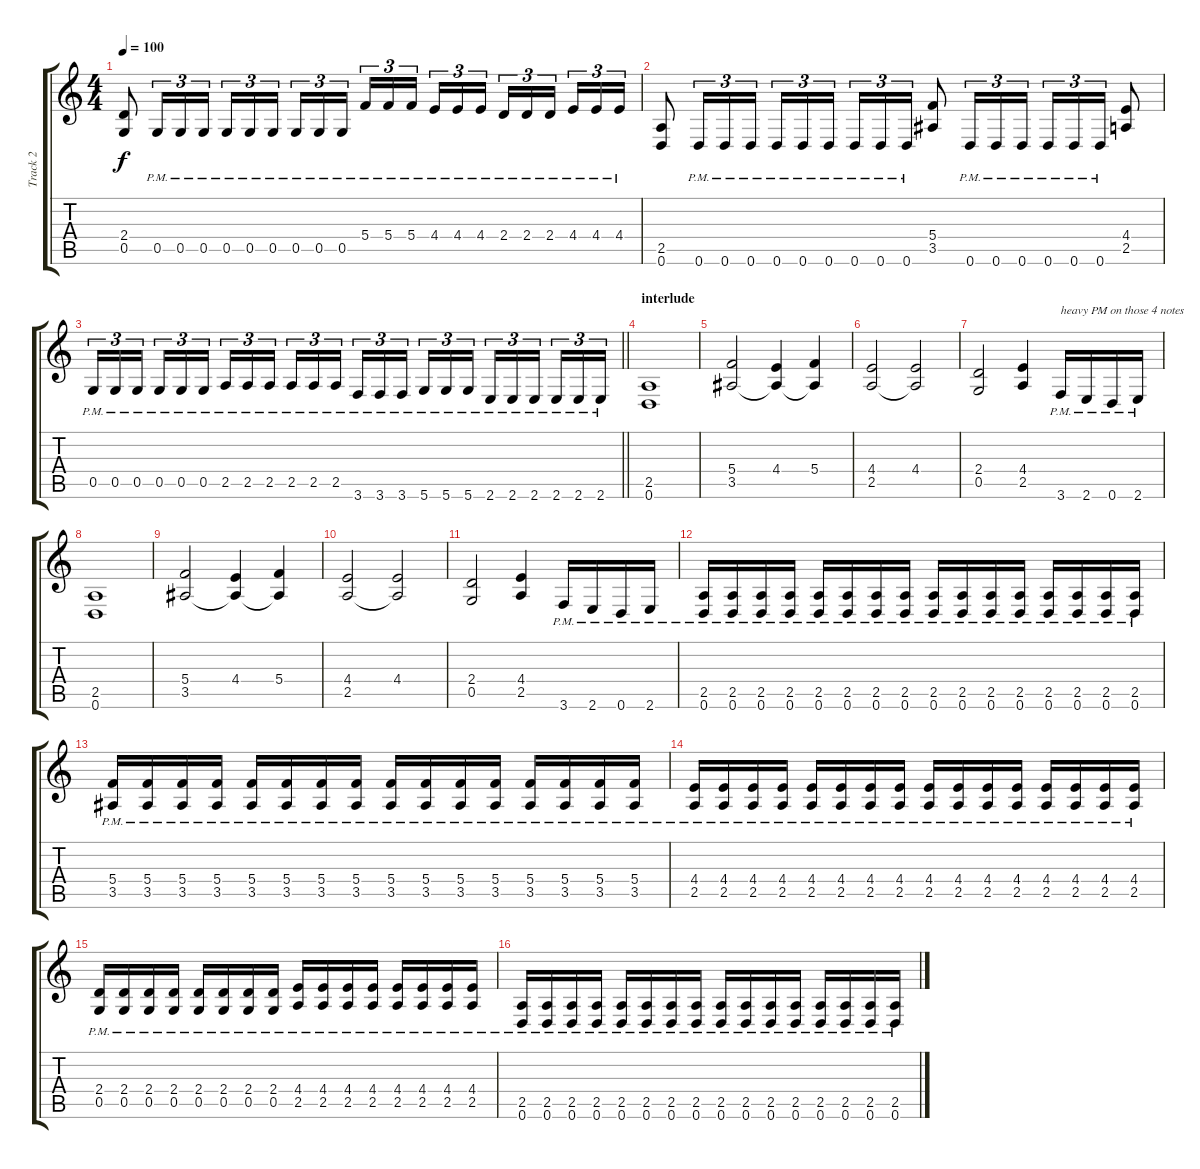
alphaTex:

\track ("Track 2" "Track 2") {instrument distortionguitar}
\staff {score tabs}
\tuning (D4 A3 F3 C3 G2 D2) {hide}
\ts (4 4)
\tempo 100
\clef g2
\ks c
(2.4 0.5).8{dy f} 0.5{pm}.16{tu (3 2)} 0.5{pm}.16{tu (3 2)} 0.5{pm}.16{tu (3 2)} 0.5{pm}.16{tu (3 2)} 0.5{pm}.16{tu (3 2)} 0.5{pm}.16{tu (3 2) beam splitsecondary} 0.5{pm}.16{tu (3 2)} 0.5{pm}.16{tu (3 2)} 0.5{pm}.16{tu (3 2)} 5.4{pm}.16{tu (3 2)} 5.4{pm}.16{tu (3 2)} 5.4{pm}.16{tu (3 2) beam splitsecondary} 4.4{pm}.16{tu (3 2)} 4.4{pm}.16{tu (3 2)} 4.4{pm}.16{tu (3 2)} 2.4{pm}.16{tu (3 2)} 2.4{pm}.16{tu (3 2)} 2.4{pm}.16{tu (3 2) beam splitsecondary} 4.4{pm}.16{tu (3 2)} 4.4{pm}.16{tu (3 2)} 4.4{pm}.16{tu (3 2)} |
(2.5 0.6).8 0.6{pm}.16{tu (3 2)} 0.6{pm}.16{tu (3 2)} 0.6{pm}.16{tu (3 2)} 0.6{pm}.16{tu (3 2)} 0.6{pm}.16{tu (3 2)} 0.6{pm}.16{tu (3 2) beam splitsecondary} 0.6{pm}.16{tu (3 2)} 0.6{pm}.16{tu (3 2)} 0.6{pm}.16{tu (3 2)} (5.4 3.5).8 0.6{pm}.16{tu (3 2)} 0.6{pm}.16{tu (3 2)} 0.6{pm}.16{tu (3 2)} 0.6{pm}.16{tu (3 2)} 0.6{pm}.16{tu (3 2)} 0.6{pm}.16{tu (3 2)} (4.4 2.5).8 |
\barLineRight lightlight
0.5{pm}.16{tu (3 2)} 0.5{pm}.16{tu (3 2)} 0.5{pm}.16{tu (3 2) beam splitsecondary} 0.5{pm}.16{tu (3 2)} 0.5{pm}.16{tu (3 2)} 0.5{pm}.16{tu (3 2)} 2.5{pm}.16{tu (3 2)} 2.5{pm}.16{tu (3 2)} 2.5{pm}.16{tu (3 2) beam splitsecondary} 2.5{pm}.16{tu (3 2)} 2.5{pm}.16{tu (3 2)} 2.5{pm}.16{tu (3 2)} 3.6{pm}.16{tu (3 2)} 3.6{pm}.16{tu (3 2)} 3.6{pm}.16{tu (3 2) beam splitsecondary} 5.6{pm}.16{tu (3 2)} 5.6{pm}.16{tu (3 2)} 5.6{pm}.16{tu (3 2)} 2.6{pm}.16{tu (3 2)} 2.6{pm}.16{tu (3 2)} 2.6{pm}.16{tu (3 2) beam splitsecondary} 2.6{pm}.16{tu (3 2)} 2.6{pm}.16{tu (3 2)} 2.6{pm}.16{tu (3 2)} |
\section ("" "interlude")
(2.5 0.6).1 |
(5.4 3.5).2 (4.4 3.5{t}).4 (5.4 3.5{t}).4 |
(4.4 2.5).2 (4.4 2.5{t}).2 |
(2.4 0.5).2 (4.4 2.5).4 3.6{pm}.16{txt "heavy PM on those 4 notes"} 2.6{pm}.16 0.6{pm}.16 2.6{pm}.16 |
(2.5 0.6).1 |
(5.4 3.5).2 (4.4 3.5{t}).4 (5.4 3.5{t}).4 |
(4.4 2.5).2 (4.4 2.5{t}).2 |
(2.4 0.5).2 (4.4 2.5).4 3.6{pm}.16 2.6{pm}.16 0.6{pm}.16 2.6{pm}.16 |
(2.5{pm} 0.6{pm}).16 (2.5{pm} 0.6{pm}).16 (2.5{pm} 0.6{pm}).16 (2.5{pm} 0.6{pm}).16 (2.5{pm} 0.6{pm}).16 (2.5{pm} 0.6{pm}).16 (2.5{pm} 0.6{pm}).16 (2.5{pm} 0.6{pm}).16 (2.5{pm} 0.6{pm}).16 (2.5{pm} 0.6{pm}).16 (2.5{pm} 0.6{pm}).16 (2.5{pm} 0.6{pm}).16 (2.5{pm} 0.6{pm}).16 (2.5{pm} 0.6{pm}).16 (2.5{pm} 0.6{pm}).16 (2.5{pm} 0.6{pm}).16 |
(5.4{pm} 3.5{pm}).16 (5.4{pm} 3.5{pm}).16 (5.4{pm} 3.5{pm}).16 (5.4{pm} 3.5{pm}).16 (5.4{pm} 3.5{pm}).16 (5.4{pm} 3.5{pm}).16 (5.4{pm} 3.5{pm}).16 (5.4{pm} 3.5{pm}).16 (5.4{pm} 3.5{pm}).16 (5.4{pm} 3.5{pm}).16 (5.4{pm} 3.5{pm}).16 (5.4{pm} 3.5{pm}).16 (5.4{pm} 3.5{pm}).16 (5.4{pm} 3.5{pm}).16 (5.4{pm} 3.5{pm}).16 (5.4{pm} 3.5{pm}).16 |
(4.4{pm} 2.5{pm}).16 (4.4{pm} 2.5{pm}).16 (4.4{pm} 2.5{pm}).16 (4.4{pm} 2.5{pm}).16 (4.4{pm} 2.5{pm}).16 (4.4{pm} 2.5{pm}).16 (4.4{pm} 2.5{pm}).16 (4.4{pm} 2.5{pm}).16 (4.4{pm} 2.5{pm}).16 (4.4{pm} 2.5{pm}).16 (4.4{pm} 2.5{pm}).16 (4.4{pm} 2.5{pm}).16 (4.4{pm} 2.5{pm}).16 (4.4{pm} 2.5{pm}).16 (4.4{pm} 2.5{pm}).16 (4.4{pm} 2.5{pm}).16 |
(2.4{pm} 0.5{pm}).16 (2.4{pm} 0.5{pm}).16 (2.4{pm} 0.5{pm}).16 (2.4{pm} 0.5{pm}).16 (2.4{pm} 0.5{pm}).16 (2.4{pm} 0.5{pm}).16 (2.4{pm} 0.5{pm}).16 (2.4{pm} 0.5{pm}).16 (4.4{pm} 2.5{pm}).16 (4.4{pm} 2.5{pm}).16 (4.4{pm} 2.5{pm}).16 (4.4{pm} 2.5{pm}).16 (4.4{pm} 2.5{pm}).16 (4.4{pm} 2.5{pm}).16 (4.4{pm} 2.5{pm}).16 (4.4{pm} 2.5{pm}).16 |
(2.5{pm} 0.6{pm}).16 (2.5{pm} 0.6{pm}).16 (2.5{pm} 0.6{pm}).16 (2.5{pm} 0.6{pm}).16 (2.5{pm} 0.6{pm}).16 (2.5{pm} 0.6{pm}).16 (2.5{pm} 0.6{pm}).16 (2.5{pm} 0.6{pm}).16 (2.5{pm} 0.6{pm}).16 (2.5{pm} 0.6{pm}).16 (2.5{pm} 0.6{pm}).16 (2.5{pm} 0.6{pm}).16 (2.5{pm} 0.6{pm}).16 (2.5{pm} 0.6{pm}).16 (2.5{pm} 0.6{pm}).16 (2.5{pm} 0.6{pm}).16
